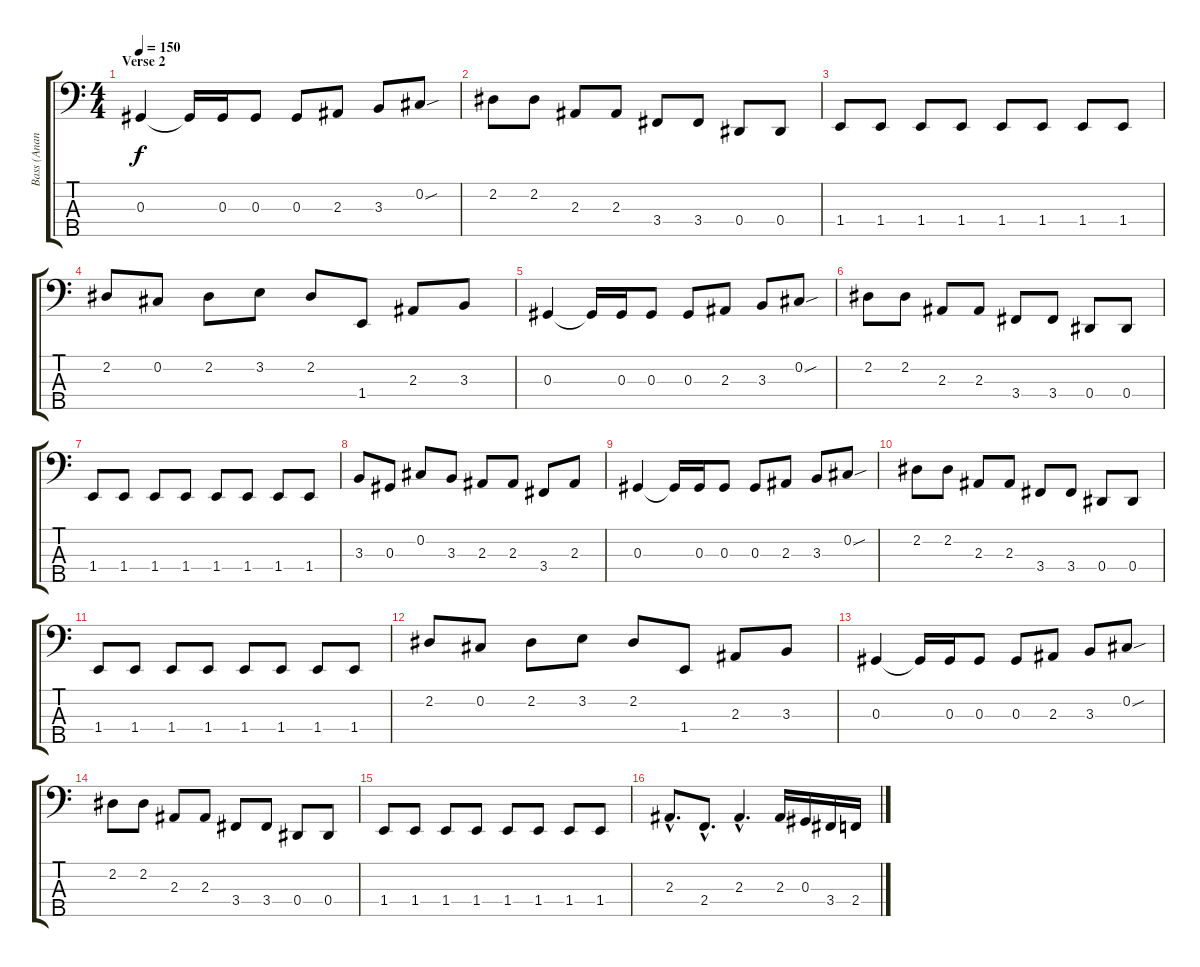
\track ("Bass (Anan Kaddouri)" "Bass (Anan") {instrument electricbassfinger}
\staff {score tabs}
\tuning (Gb2 Db2 Ab1 Eb1 Bb0) {hide}
\ts (4 4)
\section ("" "Verse 2")
\tempo 150
\clef f4
\ks c
0.3.4{dy f} 0.3{t}.16 0.3.16 0.3.8 0.3.8 2.3.8 3.3.8 0.2{sou}.8 |
2.2.8 2.2.8 2.3.8 2.3.8 3.4.8 3.4.8 0.4.8 0.4.8 |
1.4.8 1.4.8 1.4.8 1.4.8 1.4.8 1.4.8 1.4.8 1.4.8 |
2.2.8 0.2.8 2.2.8 3.2.8 2.2.8 1.4.8 2.3.8 3.3.8 |
0.3.4 0.3{t}.16 0.3.16 0.3.8 0.3.8 2.3.8 3.3.8 0.2{sou}.8 |
2.2.8 2.2.8 2.3.8 2.3.8 3.4.8 3.4.8 0.4.8 0.4.8 |
1.4.8 1.4.8 1.4.8 1.4.8 1.4.8 1.4.8 1.4.8 1.4.8 |
3.3.8 0.3.8 0.2.8 3.3.8 2.3.8 2.3.8 3.4.8 2.3.8 |
0.3.4 0.3{t}.16 0.3.16 0.3.8 0.3.8 2.3.8 3.3.8 0.2{sou}.8 |
2.2.8 2.2.8 2.3.8 2.3.8 3.4.8 3.4.8 0.4.8 0.4.8 |
1.4.8 1.4.8 1.4.8 1.4.8 1.4.8 1.4.8 1.4.8 1.4.8 |
2.2.8 0.2.8 2.2.8 3.2.8 2.2.8 1.4.8 2.3.8 3.3.8 |
0.3.4 0.3{t}.16 0.3.16 0.3.8 0.3.8 2.3.8 3.3.8 0.2{sou}.8 |
2.2.8 2.2.8 2.3.8 2.3.8 3.4.8 3.4.8 0.4.8 0.4.8 |
1.4.8 1.4.8 1.4.8 1.4.8 1.4.8 1.4.8 1.4.8 1.4.8 |
2.3{hac}.8{d} 2.4{hac}.8{d} 2.3{hac}.4{d} 2.3.16 0.3.16 3.4.16 2.4.16
